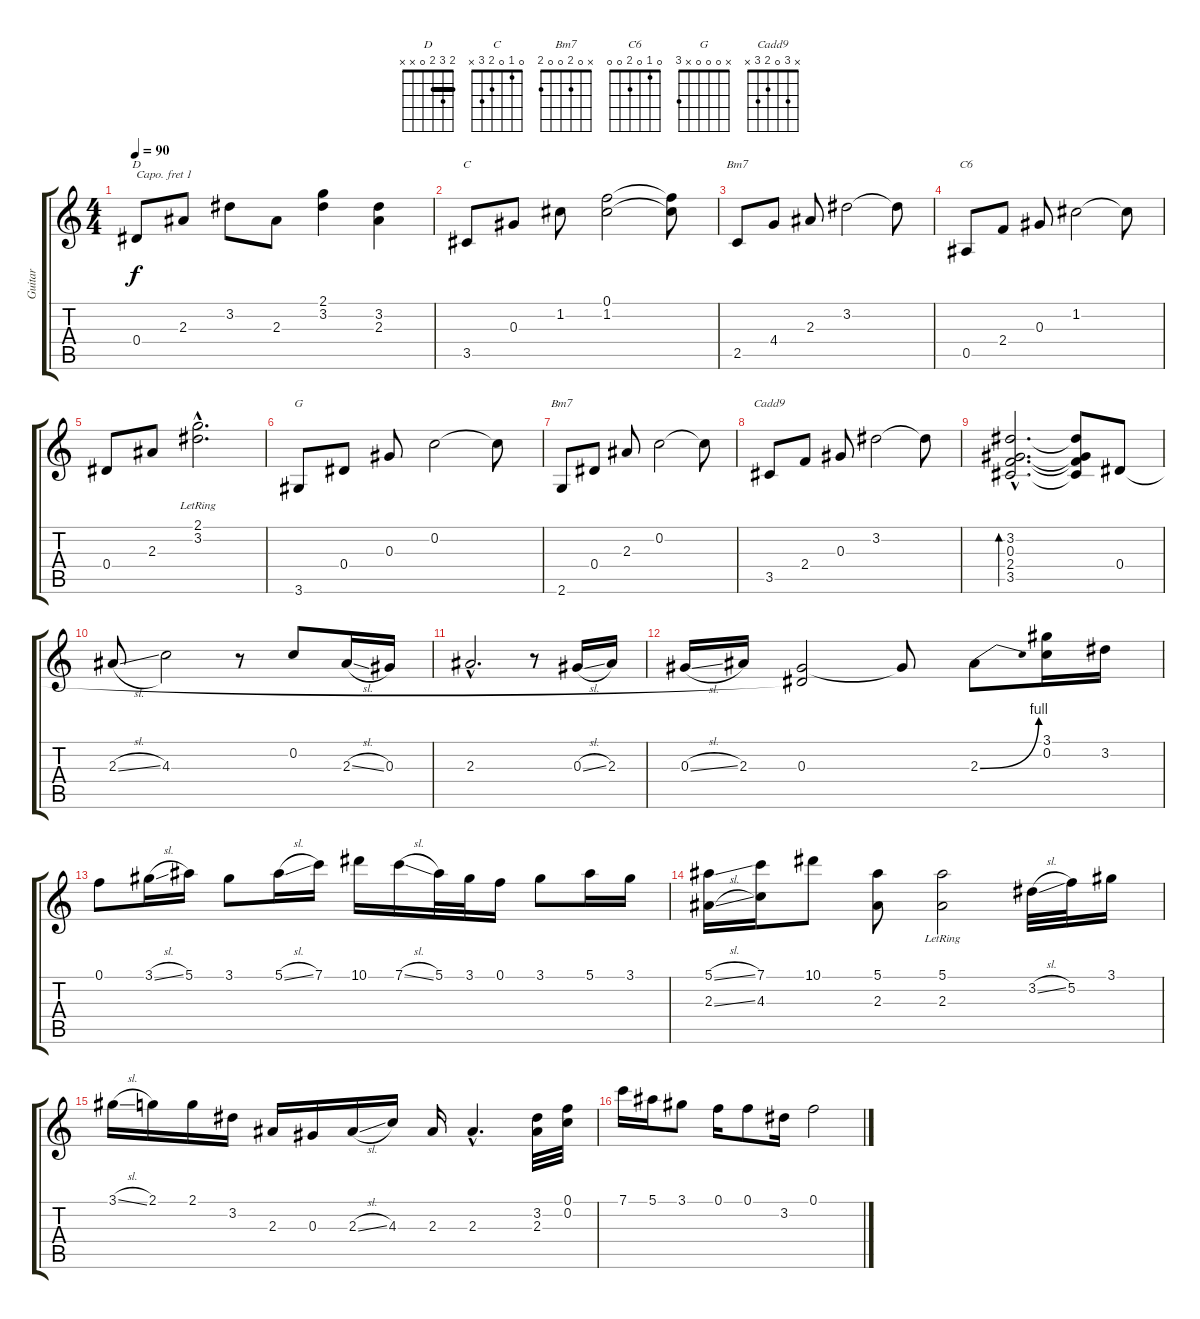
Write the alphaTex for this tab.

\track ("Guitar" "Guitar") {instrument acousticguitarsteel}
\staff {score tabs}
\capo 1
\tuning (E4 B3 G3 D3 A2 E2) {hide}
\chord ("D" 2 3 2 0 x x) {barre 2}
\chord ("C" 0 1 0 2 3 x)
\chord ("Bm7" 2 3 2 4 2 2) {barre 2}
\chord ("C6" 0 1 0 2 0 0)
\chord ("G" x 0 0 0 x 3)
\chord ("Bm7" x 0 2 0 0 2)
\chord ("Cadd9" x 3 0 2 3 x)
\ts (4 4)
\tempo 90
\clef g2
\ks c
0.4.8{ch "D" dy f} 2.3.8 3.2.8 2.3.8 (2.1 3.2).4 (3.2 2.3).4 |
3.5.8{ch "C"} 0.3.8 1.2.8 (0.1 1.2).2 (0.1{t} 1.2{t}).8 |
2.5.8{ch "Bm7"} 4.4.8 2.3.8 3.2.2 3.2{t}.8 |
0.5.8{ch "C6"} 2.4.8 0.3.8 1.2.2 1.2{t}.8 |
0.4.8 2.3.8 (2.1{hac lr} 3.2{hac lr}).2{d} |
3.6.8{ch "G"} 0.4.8 0.3.8 0.2.2 0.2{t}.8 |
2.6.8{ch "Bm7"} 0.4.8 2.3.8 0.2.2 0.2{t}.8 |
3.5.8{ch "Cadd9"} 2.4.8 0.3.8 3.2.2 3.2{t}.8 |
(3.2{hac} 0.3{hac} 2.4{hac} 3.5{hac}).2{d bd 240} (3.2{t} 0.3{t} 2.4{t} 3.5{t}).8 0.4.8 |
2.3{sl}.8 4.3.2 r.8 0.2.8 2.3{sl}.16 0.3.16 |
2.3{hac}.2{d} r.8 0.3{sl}.16 2.3.16 |
0.3{sl}.16 2.3.16 (0.3 0.4{t}).2 0.3{t}.8 2.3{be (bend 0 0 60 4)}.8 (3.1 0.2).16 3.2.16 |
0.1.8 3.1{sl}.16 5.1.16 3.1.8 5.1{sl}.16 7.1.16 10.1.16 7.1{sl}.16 5.1.32 3.1.32 0.1.16 3.1.8 5.1.16 3.1.16 |
(5.1{sl} 2.3{sl}).16 (7.1 4.3).16 10.1.8 (5.1 2.3).8 (5.1{lr} 2.3{lr}).2 3.2{sl}.32 5.2.32 3.1.16 |
3.1{sl}.16 2.1.16 2.1.16 3.2.16 2.3.16 0.3.16 2.3{sl}.16 4.3.16 2.3.16 2.3{hac}.4{d} (3.2 2.3).32 (0.1 0.2).32 |
7.1.16 5.1.16 3.1.8 0.1.16 0.1.8 3.2.16 0.1.2
